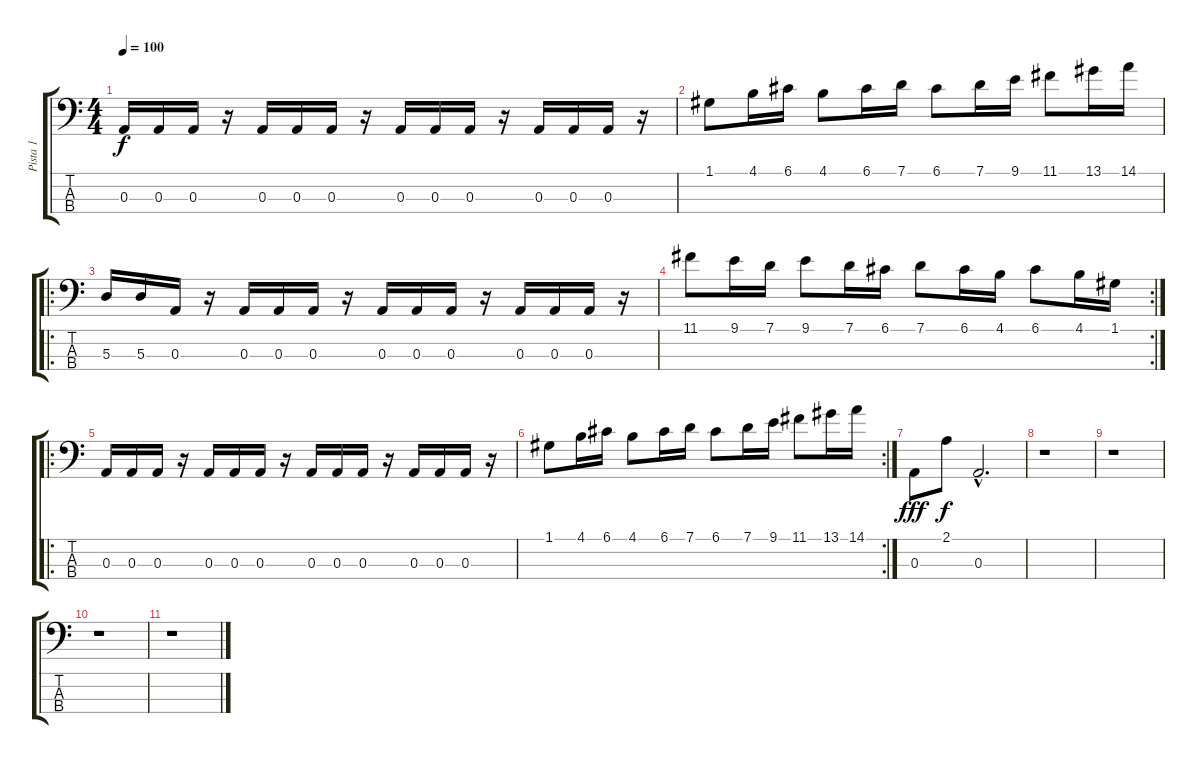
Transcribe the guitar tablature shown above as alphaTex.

\track ("Pista 1" "Pista 1") {instrument electricbasspick}
\staff {score tabs}
\tuning (G2 D2 A1 E1) {hide}
\ts (4 4)
\tempo 100
\clef f4
\ks c
0.3.16{dy f} 0.3.16 0.3.16 r.16 0.3.16 0.3.16 0.3.16 r.16 0.3.16 0.3.16 0.3.16 r.16 0.3.16 0.3.16 0.3.16 r.16 |
1.1.8 4.1.16 6.1.16 4.1.8 6.1.16 7.1.16 6.1.8 7.1.16 9.1.16 11.1.8 13.1.16 14.1.16 |
\ro
5.3.16 5.3.16 0.3.16 r.16 0.3.16 0.3.16 0.3.16 r.16 0.3.16 0.3.16 0.3.16 r.16 0.3.16 0.3.16 0.3.16 r.16 |
\rc 2
11.1.8 9.1.16 7.1.16 9.1.8 7.1.16 6.1.16 7.1.8 6.1.16 4.1.16 6.1.8 4.1.16 1.1.16 |
\ro
0.3.16 0.3.16 0.3.16 r.16 0.3.16 0.3.16 0.3.16 r.16 0.3.16 0.3.16 0.3.16 r.16 0.3.16 0.3.16 0.3.16 r.16 |
\rc 2
1.1.8 4.1.16 6.1.16 4.1.8 6.1.16 7.1.16 6.1.8 7.1.16 9.1.16 11.1.8 13.1.16 14.1.16 |
0.3.8{dy fff} 2.1.8{dy f} 0.3{hac}.2{d} |
r.1 |
r.1 |
r.1 |
r.1
